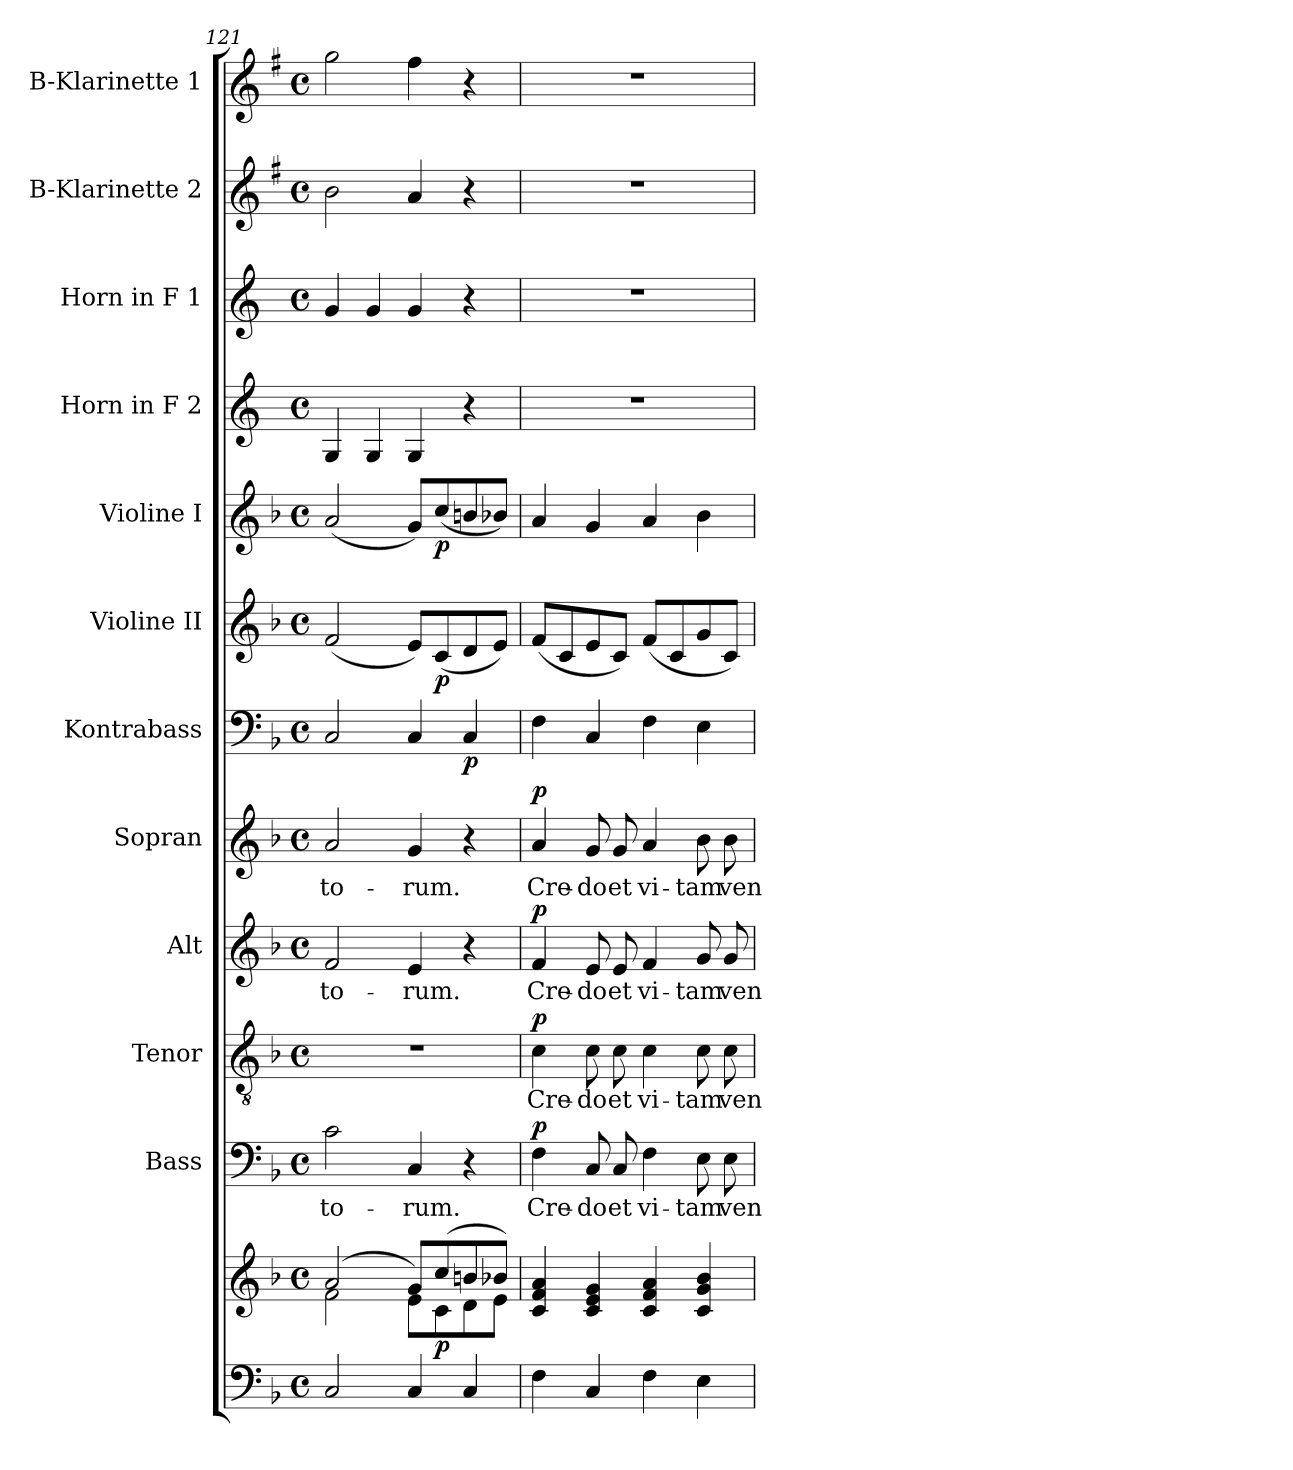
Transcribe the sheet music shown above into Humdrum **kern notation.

**kern	**kern	**dynam	**kern	**text	**dynam	**kern	**text	**dynam	**kern	**text	**dynam	**kern	**text	**dynam	**kern	**dynam	**kern	**dynam	**kern	**dynam	**kern	**kern	**kern	**kern
*part12	*part12	*part12	*part11	*part11	*part11	*part10	*part10	*part10	*part9	*part9	*part9	*part8	*part8	*part8	*part7	*part7	*part6	*part6	*part5	*part5	*part4	*part3	*part2	*part1
*staff13	*staff12	*staff12/13	*staff11	*staff11	*staff11	*staff10	*staff10	*staff10	*staff9	*staff9	*staff9	*staff8	*staff8	*staff8	*staff7	*staff7	*staff6	*staff6	*staff5	*staff5	*staff4	*staff3	*staff2	*staff1
*	*	*	*I"Bass	*	*	*I"Tenor	*	*	*I"Alt	*	*	*I"Sopran	*	*	*I"Kontrabass	*	*I"Violine II	*	*I"Violine I	*	*I"Horn in F 2	*I"Horn in F 1	*I"B-Klarinette 2	*I"B-Klarinette 1
*	*	*	*I'B.	*	*	*I'T.	*	*	*I'A.	*	*	*I'S.	*	*	*I'Kb.	*	*I'Vl. II	*	*I'Vl. I	*	*	*	*I'B Kl. 2	*I'B Kl. 1
*clefF4	*clefG2	*	*clefF4	*	*	*clefGv2	*	*	*clefG2	*	*	*clefG2	*	*	*clefF4	*	*clefG2	*	*clefG2	*	*clefG2	*clefG2	*clefG2	*clefG2
*	*	*	*	*	*	*	*	*	*	*	*	*	*	*	*ITrd7c12	*	*	*	*	*	*ITrd4c7	*ITrd4c7	*ITrd1c2	*ITrd1c2
*k[b-]	*k[b-]	*	*k[b-]	*	*	*k[b-]	*	*	*k[b-]	*	*	*k[b-]	*	*	*k[b-]	*	*k[b-]	*	*k[b-]	*	*k[b-]	*k[b-]	*k[b-]	*k[b-]
*F:	*F:	*	*F:	*	*	*F:	*	*	*F:	*	*	*F:	*	*	*F:	*	*F:	*	*F:	*	*F:	*F:	*F:	*F:
*M4/4	*M4/4	*	*M4/4	*	*	*M4/4	*	*	*M4/4	*	*	*M4/4	*	*	*M4/4	*	*M4/4	*	*M4/4	*	*M4/4	*M4/4	*M4/4	*M4/4
*met(c)	*met(c)	*	*met(c)	*	*	*met(c)	*	*	*met(c)	*	*	*met(c)	*	*	*met(c)	*	*met(c)	*	*met(c)	*	*met(c)	*met(c)	*met(c)	*met(c)
=121	=121	=121	=121	=121	=121	=121	=121	=121	=121	=121	=121	=121	=121	=121	=121	=121	=121	=121	=121	=121	=121	=121	=121	=121
*	*^	*	*	*	*	*	*	*	*	*	*	*	*	*	*	*	*	*	*	*	*	*	*	*
!	!	!	!	!	!LO:LY:b	!	!	!	!	!	!LO:LY:b	!	!	!LO:LY:b	!	!	!	!	!	!	!	!	!	!	!
2C/	(2a/	2f\	.	2c\	-to-	.	1r	.	.	2f/	-to-	.	2a/	-to-	.	2CC/	.	(<2f/	.	(<2a/	.	4C/	4c/	2a\	2ff\
.	.	.	.	.	.	.	.	.	.	.	.	.	.	.	.	.	.	.	.	.	.	4C/	4c/	.	.
!	!	!	!	!	!LO:LY:b	!	!	!	!	!	!LO:LY:b	!	!	!LO:LY:b	!	!	!	!	!	!	!	!	!	!	!
4C/	8g/L)	8e\L	.	4C/	-rum.	.	.	.	.	4e/	-rum.	.	4g/	-rum.	.	4CC/	.	8e/L)	.	8g/L)	.	4C/	4c/	4g/	4ee\
!	!	!	!LO:DY:b	!	!	!	!	!	!	!	!	!	!	!	!	!	!	!	!LO:DY:b	!	!LO:DY:b	!	!	!	!
.	(>8cc/	8c\	p	.	.	.	.	.	.	.	.	.	.	.	.	.	.	(<8c/	p	(<8cc/	p	.	.	.	.
!	!	!	!	!	!	!	!	!	!	!	!	!	!	!	!	!	!LO:DY:b	!	!	!	!	!	!	!	!
4C/	8bn/	8d\	.	4r	.	.	.	.	.	4r	.	.	4r	.	.	4CC/	p	8d/	.	8bn/	.	4r	4r	4r	4r
.	8b-X/J)	8e\J	.	.	.	.	.	.	.	.	.	.	.	.	.	.	.	8e/J)	.	8b-X/J)	.	.	.	.	.
!!LO:PB:g=z
=122	=122	=122	=122	=122	=122	=122	=122	=122	=122	=122	=122	=122	=122	=122	=122	=122	=122	=122	=122	=122	=122	=122	=122	=122	=122
!	!	!	!	!	!LO:LY:b	!LO:DY:a	!	!LO:LY:b	!LO:DY:a	!	!LO:LY:b	!LO:DY:a	!	!LO:LY:b	!LO:DY:a	!	!	!	!	!	!	!	!	!	!
*	*v	*v	*	*	*	*	*	*	*	*	*	*	*	*	*	*	*	*	*	*	*	*	*	*	*
4F\	4c/ 4f/ 4a/	.	4F\	Cre-	p	4c\	Cre-	p	4f/	Cre-	p	4a/	Cre-	p	4FF\	.	(<8f/L	.	4a/	.	1r	1r	1r	1r
.	.	.	.	.	.	.	.	.	.	.	.	.	.	.	.	.	8c/	.	.	.	.	.	.	.
!	!	!	!	!LO:LY:b	!	!	!LO:LY:b	!	!	!LO:LY:b	!	!	!LO:LY:b	!	!	!	!	!	!	!	!	!	!	!
4C/	4c/ 4e/ 4g/	.	8C/	-do	.	8c\	-do	.	8e/	-do	.	8g/	-do	.	4CC/	.	8e/	.	4g/	.	.	.	.	.
!	!	!	!	!LO:LY:b	!	!	!LO:LY:b	!	!	!LO:LY:b	!	!	!LO:LY:b	!	!	!	!	!	!	!	!	!	!	!
.	.	.	8C/	et	.	8c\	et	.	8e/	et	.	8g/	et	.	.	.	8c/J)	.	.	.	.	.	.	.
!	!	!	!	!LO:LY:b	!	!	!LO:LY:b	!	!	!LO:LY:b	!	!	!LO:LY:b	!	!	!	!	!	!	!	!	!	!	!
4F\	4c/ 4f/ 4a/	.	4F\	vi-	.	4c\	vi-	.	4f/	vi-	.	4a/	vi-	.	4FF\	.	(<8f/L	.	4a/	.	.	.	.	.
.	.	.	.	.	.	.	.	.	.	.	.	.	.	.	.	.	8c/	.	.	.	.	.	.	.
!	!	!	!	!LO:LY:b	!	!	!LO:LY:b	!	!	!LO:LY:b	!	!	!LO:LY:b	!	!	!	!	!	!	!	!	!	!	!
4E\	4c/ 4g/ 4b-/	.	8E\	-tam	.	8c\	-tam	.	8g/	-tam	.	8b-\	-tam	.	4EE\	.	8g/	.	4b-\	.	.	.	.	.
!	!	!	!	!LO:LY:b	!	!	!LO:LY:b	!	!	!LO:LY:b	!	!	!LO:LY:b	!	!	!	!	!	!	!	!	!	!	!
.	.	.	8E\	ven-	.	8c\	ven-	.	8g/	ven-	.	8b-\	ven-	.	.	.	8c/J)	.	.	.	.	.	.	.
=	=	=	=	=	=	=	=	=	=	=	=	=	=	=	=	=	=	=	=	=	=	=	=	=
*-	*-	*-	*-	*-	*-	*-	*-	*-	*-	*-	*-	*-	*-	*-	*-	*-	*-	*-	*-	*-	*-	*-	*-	*-
